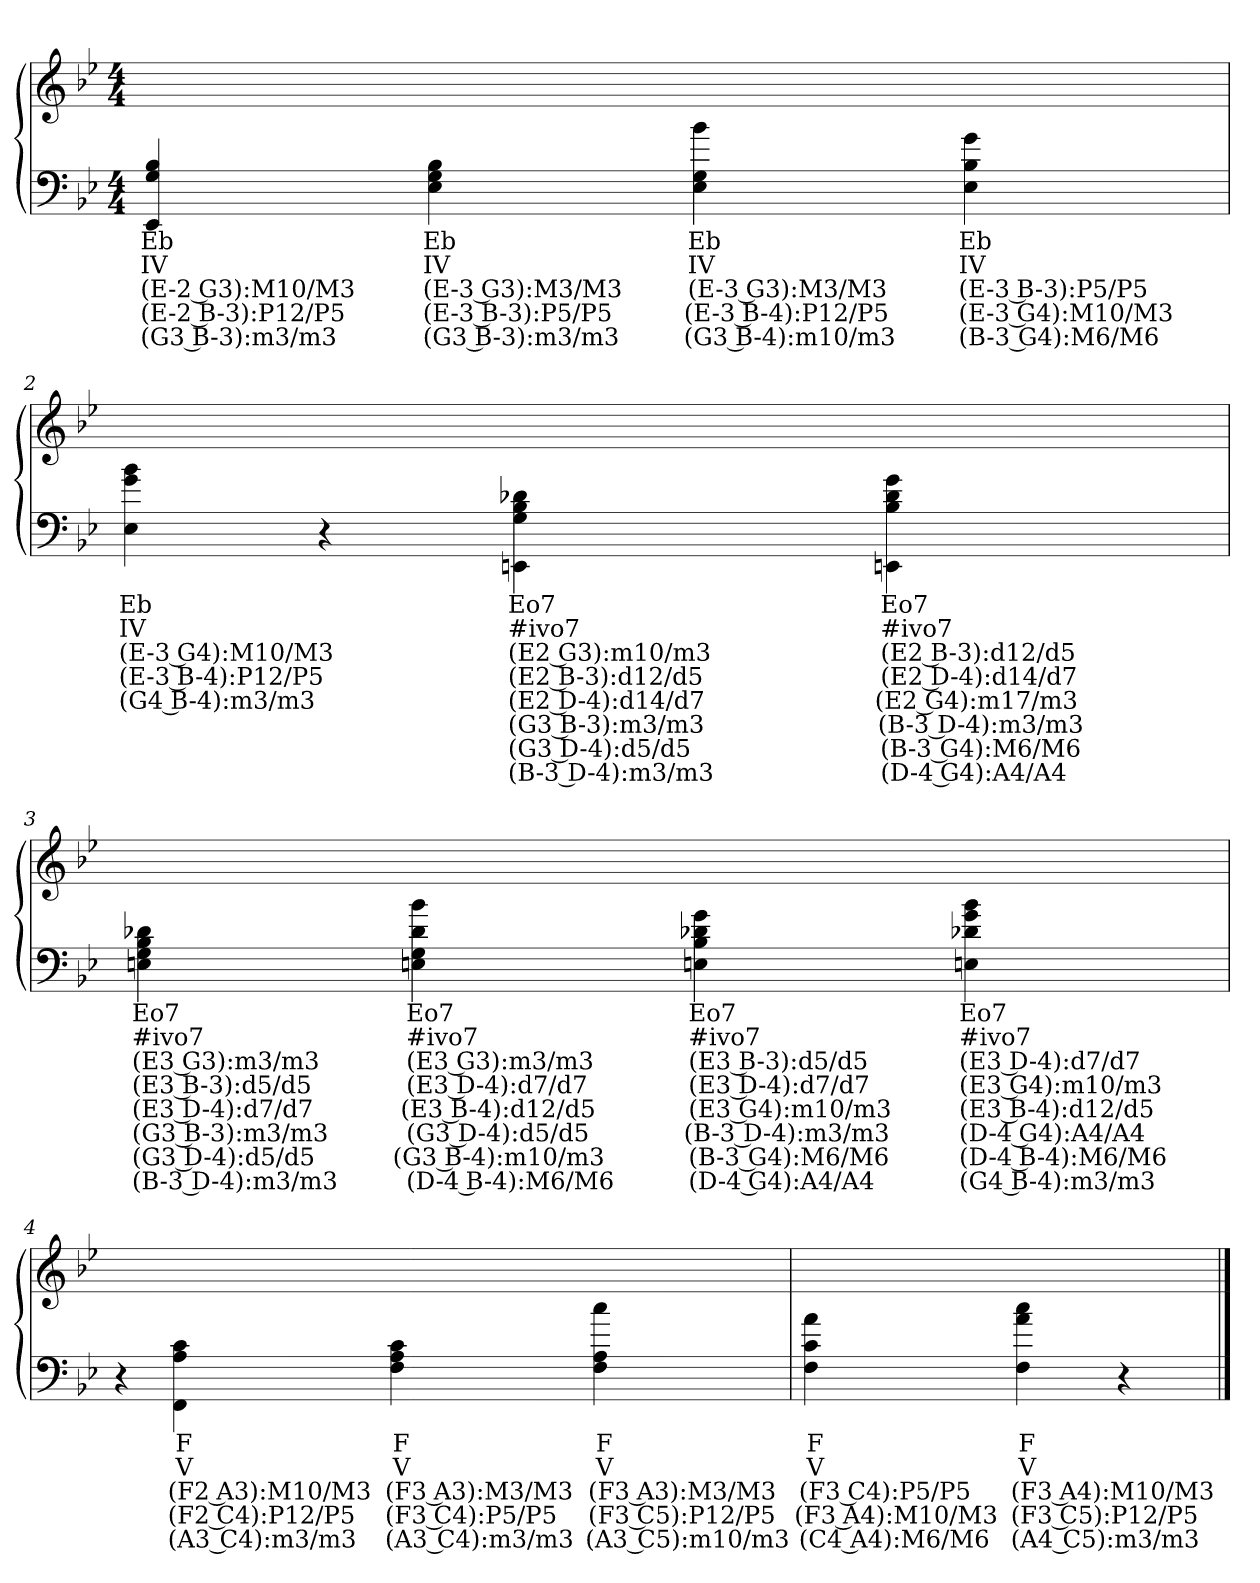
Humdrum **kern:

**kern	**text	**text	**text	**text	**text	**text	**text	**text	**kern
*part2	*part2	*part2	*part2	*part2	*part2	*part2	*part2	*part2	*part1
*staff2	*staff2	*staff2	*staff2	*staff2	*staff2	*staff2	*staff2	*staff2	*staff1
*clefF4	*	*	*	*	*	*	*	*	*clefG2
*k[b-e-]	*	*	*	*	*	*	*	*	*k[b-e-]
*B-:	*	*	*	*	*	*	*	*	*B-:
*M4/4	*	*	*	*	*	*	*	*	*M4/4
*MM60	*	*	*	*	*	*	*	*	*MM60
=1	=1	=1	=1	=1	=1	=1	=1	=1	=1
4EE- 4G 4B-	Eb	IV	(E-2 G3):M10/M3	(E-2 B-3):P12/P5	(G3 B-3):m3/m3	.	.	.	1ryy
4E- 4G 4B-	Eb	IV	(E-3 G3):M3/M3	(E-3 B-3):P5/P5	(G3 B-3):m3/m3	.	.	.	.
4E- 4G 4b-	Eb	IV	(E-3 G3):M3/M3	(E-3 B-4):P12/P5	(G3 B-4):m10/m3	.	.	.	.
4E- 4B- 4g	Eb	IV	(E-3 B-3):P5/P5	(E-3 G4):M10/M3	(B-3 G4):M6/M6	.	.	.	.
=2	=2	=2	=2	=2	=2	=2	=2	=2	=2
4E- 4g 4b-	Eb	IV	(E-3 G4):M10/M3	(E-3 B-4):P12/P5	(G4 B-4):m3/m3	.	.	.	1ryy
4r	.	.	.	.	.	.	.	.	.
4EEn 4G 4B- 4d-X	Eo7	#ivo7	(E2 G3):m10/m3	(E2 B-3):d12/d5	(E2 D-4):d14/d7	(G3 B-3):m3/m3	(G3 D-4):d5/d5	(B-3 D-4):m3/m3	.
4EEn 4B- 4d- 4g	Eo7	#ivo7	(E2 B-3):d12/d5	(E2 D-4):d14/d7	(E2 G4):m17/m3	(B-3 D-4):m3/m3	(B-3 G4):M6/M6	(D-4 G4):A4/A4	.
=3	=3	=3	=3	=3	=3	=3	=3	=3	=3
4En 4G 4B- 4d-X	Eo7	#ivo7	(E3 G3):m3/m3	(E3 B-3):d5/d5	(E3 D-4):d7/d7	(G3 B-3):m3/m3	(G3 D-4):d5/d5	(B-3 D-4):m3/m3	1ryy
4En 4G 4d- 4b-	Eo7	#ivo7	(E3 G3):m3/m3	(E3 D-4):d7/d7	(E3 B-4):d12/d5	(G3 D-4):d5/d5	(G3 B-4):m10/m3	(D-4 B-4):M6/M6	.
4En 4B- 4d-X 4g	Eo7	#ivo7	(E3 B-3):d5/d5	(E3 D-4):d7/d7	(E3 G4):m10/m3	(B-3 D-4):m3/m3	(B-3 G4):M6/M6	(D-4 G4):A4/A4	.
4En 4d-X 4g 4b-	Eo7	#ivo7	(E3 D-4):d7/d7	(E3 G4):m10/m3	(E3 B-4):d12/d5	(D-4 G4):A4/A4	(D-4 B-4):M6/M6	(G4 B-4):m3/m3	.
=4	=4	=4	=4	=4	=4	=4	=4	=4	=4
4r	.	.	.	.	.	.	.	.	1ryy
4FF 4A 4c	F	V	(F2 A3):M10/M3	(F2 C4):P12/P5	(A3 C4):m3/m3	.	.	.	.
4F 4A 4c	F	V	(F3 A3):M3/M3	(F3 C4):P5/P5	(A3 C4):m3/m3	.	.	.	.
4F 4A 4cc	F	V	(F3 A3):M3/M3	(F3 C5):P12/P5	(A3 C5):m10/m3	.	.	.	.
=5	=5	=5	=5	=5	=5	=5	=5	=5	=5
4F 4c 4a	F	V	(F3 C4):P5/P5	(F3 A4):M10/M3	(C4 A4):M6/M6	.	.	.	2.ryy
4F 4a 4cc	F	V	(F3 A4):M10/M3	(F3 C5):P12/P5	(A4 C5):m3/m3	.	.	.	.
4r	.	.	.	.	.	.	.	.	.
==	==	==	==	==	==	==	==	==	==
*-	*-	*-	*-	*-	*-	*-	*-	*-	*-
